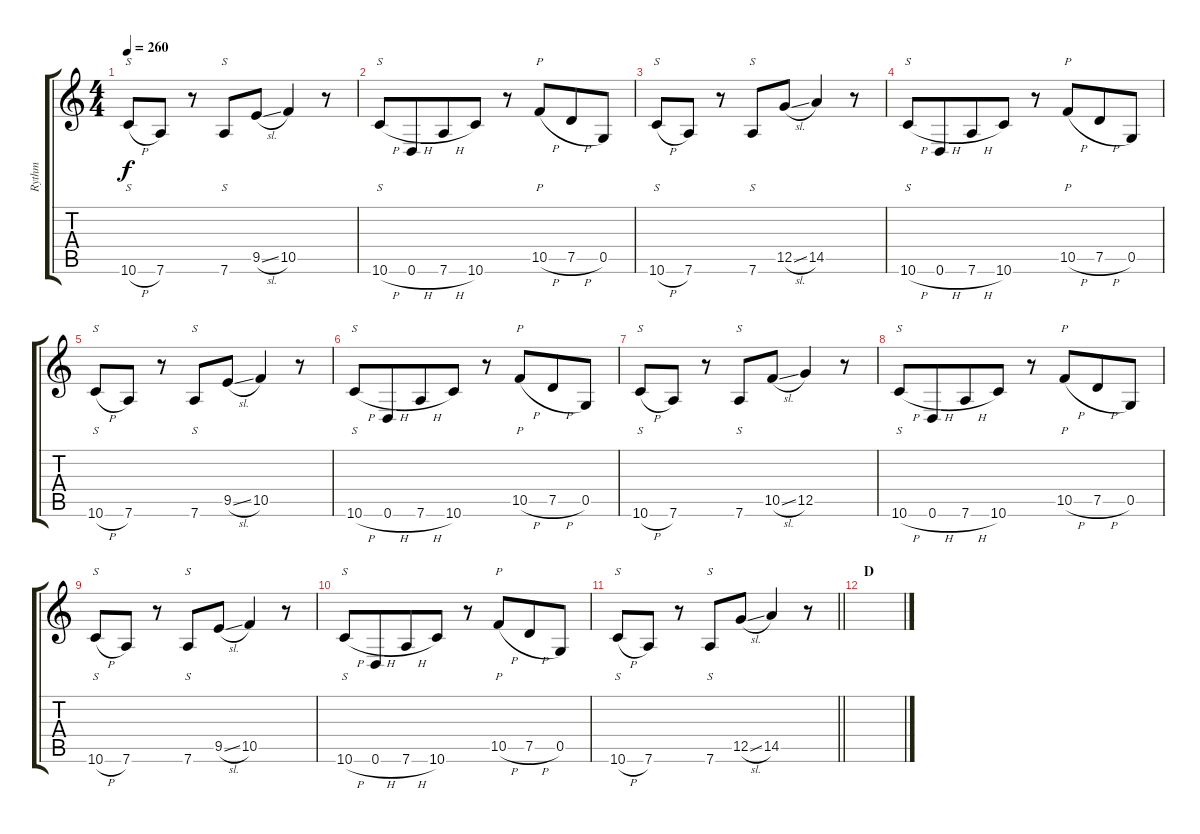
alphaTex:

\track ("Rythm" "Rythm") {instrument distortionguitar}
\staff {score tabs}
\tuning (D4 A3 F3 C3 G2 D2) {hide}
\ts (4 4)
\tempo 260
\clef g2
\ks c
10.6{h}.8{s dy f} 7.6.8 r.8 7.6.8{s beam merge} 9.5{sl}.8 10.5.4 r.8 |
10.6{h}.8{s} 0.6{h}.8{beam merge} 7.6{h}.8 10.6.8 r.8 10.5{h}.8{p beam merge} 7.5{h}.8 0.5.8 |
10.6{h}.8{s} 7.6.8 r.8 7.6.8{s beam merge} 12.5{sl}.8 14.5.4 r.8 |
10.6{h}.8{s} 0.6{h}.8{beam merge} 7.6{h}.8 10.6.8 r.8 10.5{h}.8{p beam merge} 7.5{h}.8 0.5.8 |
10.6{h}.8{s} 7.6.8 r.8 7.6.8{s beam merge} 9.5{sl}.8 10.5.4 r.8 |
10.6{h}.8{s} 0.6{h}.8{beam merge} 7.6{h}.8 10.6.8 r.8 10.5{h}.8{p beam merge} 7.5{h}.8 0.5.8 |
10.6{h}.8{s} 7.6.8 r.8 7.6.8{s beam merge} 10.5{sl}.8 12.5.4 r.8 |
10.6{h}.8{s} 0.6{h}.8{beam merge} 7.6{h}.8 10.6.8 r.8 10.5{h}.8{p beam merge} 7.5{h}.8 0.5.8 |
10.6{h}.8{s} 7.6.8 r.8 7.6.8{s beam merge} 9.5{sl}.8 10.5.4 r.8 |
10.6{h}.8{s} 0.6{h}.8{beam merge} 7.6{h}.8 10.6.8 r.8 10.5{h}.8{p beam merge} 7.5{h}.8 0.5.8 |
\barLineRight lightlight
10.6{h}.8{s} 7.6.8 r.8 7.6.8{s beam merge} 12.5{sl}.8 14.5.4 r.8 |
\section ("" "D")
